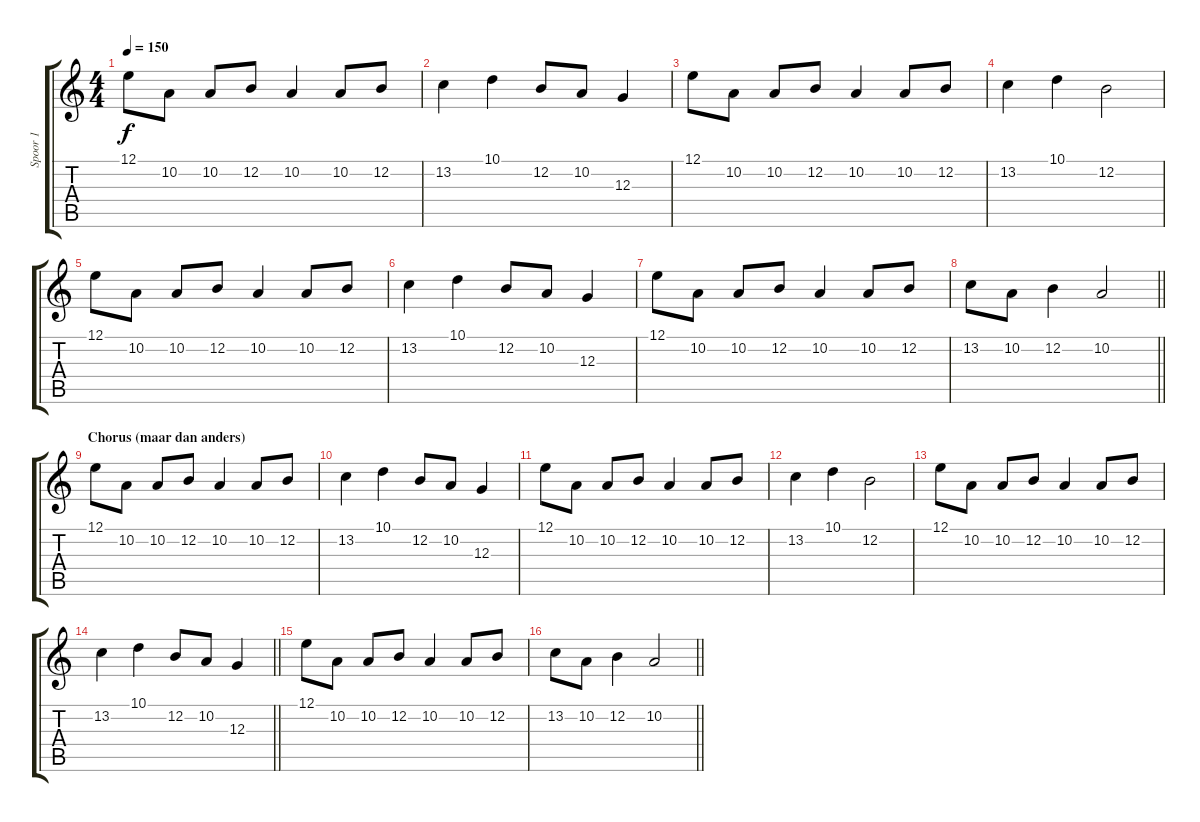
\track ("Spoor 1" "Spoor 1") {instrument flute}
\staff {score tabs}
\tuning (E4 B3 G3 D3 A2 E2) {hide}
\ts (4 4)
\tempo 150
\clef g2
\ks c
12.1.8{dy f} 10.2.8 10.2.8 12.2.8 10.2.4 10.2.8 12.2.8 |
13.2.4 10.1.4 12.2.8 10.2.8 12.3.4 |
12.1.8 10.2.8 10.2.8 12.2.8 10.2.4 10.2.8 12.2.8 |
13.2.4 10.1.4 12.2.2 |
12.1.8 10.2.8 10.2.8 12.2.8 10.2.4 10.2.8 12.2.8 |
13.2.4 10.1.4 12.2.8 10.2.8 12.3.4 |
12.1.8 10.2.8 10.2.8 12.2.8 10.2.4 10.2.8 12.2.8 |
\barLineRight lightlight
13.2.8 10.2.8 12.2.4 10.2.2 |
\section ("" "Chorus (maar dan anders)")
12.1.8 10.2.8 10.2.8 12.2.8 10.2.4 10.2.8 12.2.8 |
13.2.4 10.1.4 12.2.8 10.2.8 12.3.4 |
12.1.8 10.2.8 10.2.8 12.2.8 10.2.4 10.2.8 12.2.8 |
13.2.4 10.1.4 12.2.2 |
12.1.8 10.2.8 10.2.8 12.2.8 10.2.4 10.2.8 12.2.8 |
\barLineRight lightlight
13.2.4 10.1.4 12.2.8 10.2.8 12.3.4 |
12.1.8 10.2.8 10.2.8 12.2.8 10.2.4 10.2.8 12.2.8 |
\barLineRight lightlight
13.2.8 10.2.8 12.2.4 10.2.2
